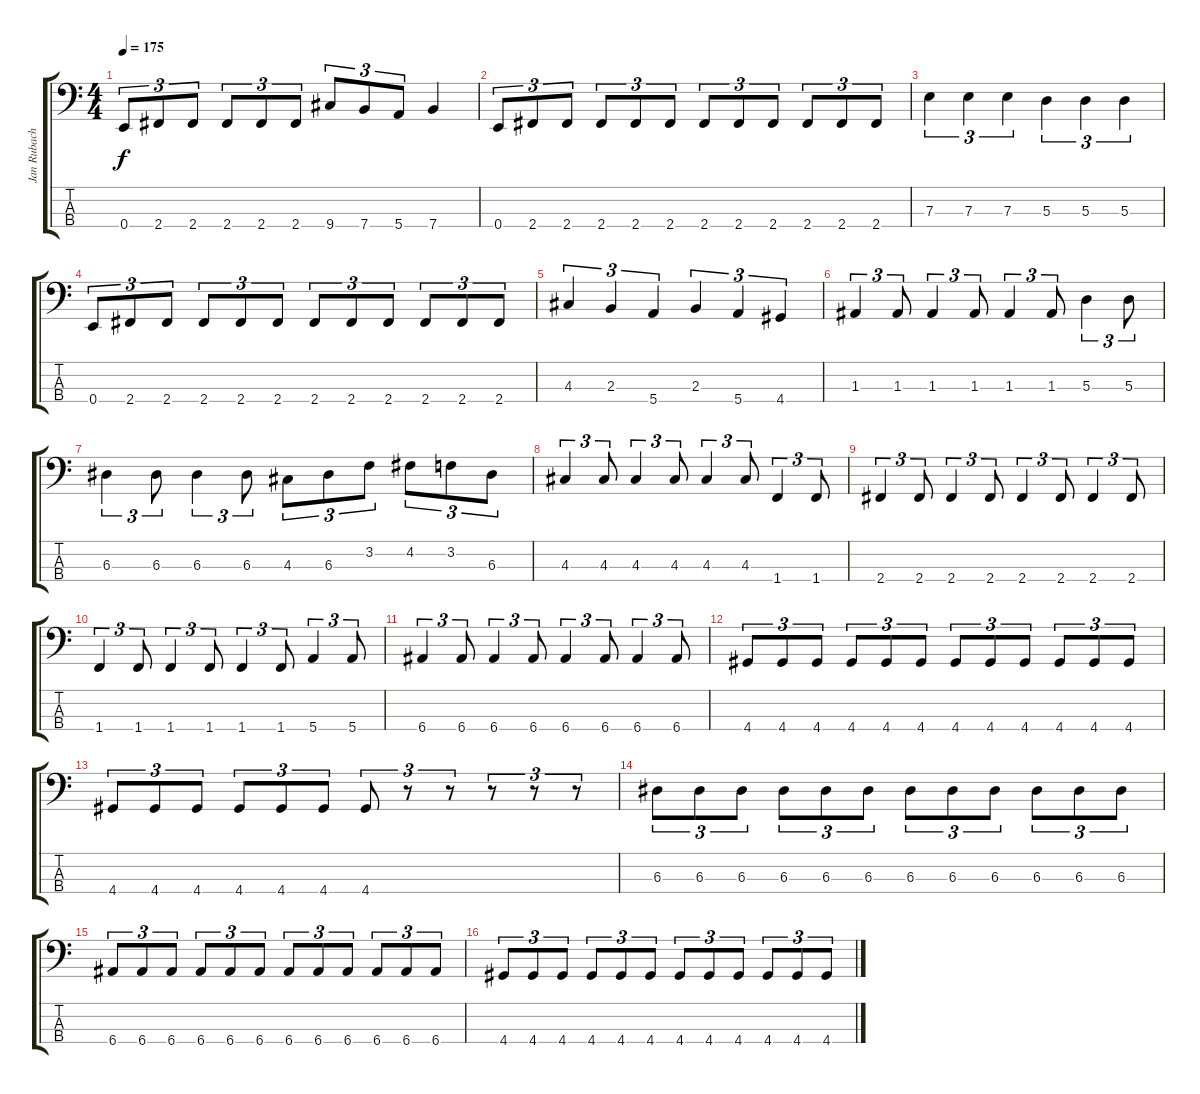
\track ("Jan Rubach" "Jan Rubach") {instrument electricbasspick}
\staff {score tabs}
\tuning (G2 D2 A1 E1) {hide}
\ts (4 4)
\tempo 175
\clef f4
\ks c
0.4.8{tu (3 2) dy f} 2.4.8{tu (3 2)} 2.4.8{tu (3 2)} 2.4.8{tu (3 2)} 2.4.8{tu (3 2)} 2.4.8{tu (3 2)} 9.4.8{tu (3 2)} 7.4.8{tu (3 2)} 5.4.8{tu (3 2)} 7.4.4 |
0.4.8{tu (3 2)} 2.4.8{tu (3 2)} 2.4.8{tu (3 2)} 2.4.8{tu (3 2)} 2.4.8{tu (3 2)} 2.4.8{tu (3 2)} 2.4.8{tu (3 2)} 2.4.8{tu (3 2)} 2.4.8{tu (3 2)} 2.4.8{tu (3 2)} 2.4.8{tu (3 2)} 2.4.8{tu (3 2)} |
7.3.4{tu (3 2)} 7.3.4{tu (3 2)} 7.3.4{tu (3 2)} 5.3.4{tu (3 2)} 5.3.4{tu (3 2)} 5.3.4{tu (3 2)} |
0.4.8{tu (3 2)} 2.4.8{tu (3 2)} 2.4.8{tu (3 2)} 2.4.8{tu (3 2)} 2.4.8{tu (3 2)} 2.4.8{tu (3 2)} 2.4.8{tu (3 2)} 2.4.8{tu (3 2)} 2.4.8{tu (3 2)} 2.4.8{tu (3 2)} 2.4.8{tu (3 2)} 2.4.8{tu (3 2)} |
4.3.4{tu (3 2)} 2.3.4{tu (3 2)} 5.4.4{tu (3 2)} 2.3.4{tu (3 2)} 5.4.4{tu (3 2)} 4.4.4{tu (3 2)} |
1.3.4{tu (3 2)} 1.3.8{tu (3 2)} 1.3.4{tu (3 2)} 1.3.8{tu (3 2)} 1.3.4{tu (3 2)} 1.3.8{tu (3 2)} 5.3.4{tu (3 2)} 5.3.8{tu (3 2)} |
6.3.4{tu (3 2)} 6.3.8{tu (3 2)} 6.3.4{tu (3 2)} 6.3.8{tu (3 2)} 4.3.8{tu (3 2)} 6.3.8{tu (3 2)} 3.2.8{tu (3 2)} 4.2.8{tu (3 2)} 3.2.8{tu (3 2)} 6.3.8{tu (3 2)} |
4.3.4{tu (3 2)} 4.3.8{tu (3 2)} 4.3.4{tu (3 2)} 4.3.8{tu (3 2)} 4.3.4{tu (3 2)} 4.3.8{tu (3 2)} 1.4.4{tu (3 2)} 1.4.8{tu (3 2)} |
2.4.4{tu (3 2)} 2.4.8{tu (3 2)} 2.4.4{tu (3 2)} 2.4.8{tu (3 2)} 2.4.4{tu (3 2)} 2.4.8{tu (3 2)} 2.4.4{tu (3 2)} 2.4.8{tu (3 2)} |
1.4.4{tu (3 2)} 1.4.8{tu (3 2)} 1.4.4{tu (3 2)} 1.4.8{tu (3 2)} 1.4.4{tu (3 2)} 1.4.8{tu (3 2)} 5.4.4{tu (3 2)} 5.4.8{tu (3 2)} |
6.4.4{tu (3 2)} 6.4.8{tu (3 2)} 6.4.4{tu (3 2)} 6.4.8{tu (3 2)} 6.4.4{tu (3 2)} 6.4.8{tu (3 2)} 6.4.4{tu (3 2)} 6.4.8{tu (3 2)} |
4.4.8{tu (3 2)} 4.4.8{tu (3 2)} 4.4.8{tu (3 2)} 4.4.8{tu (3 2)} 4.4.8{tu (3 2)} 4.4.8{tu (3 2)} 4.4.8{tu (3 2)} 4.4.8{tu (3 2)} 4.4.8{tu (3 2)} 4.4.8{tu (3 2)} 4.4.8{tu (3 2)} 4.4.8{tu (3 2)} |
4.4.8{tu (3 2)} 4.4.8{tu (3 2)} 4.4.8{tu (3 2)} 4.4.8{tu (3 2)} 4.4.8{tu (3 2)} 4.4.8{tu (3 2)} 4.4.8{tu (3 2)} r.8{tu (3 2)} r.8{tu (3 2)} r.8{tu (3 2)} r.8{tu (3 2)} r.8{tu (3 2)} |
6.3.8{tu (3 2)} 6.3.8{tu (3 2)} 6.3.8{tu (3 2)} 6.3.8{tu (3 2)} 6.3.8{tu (3 2)} 6.3.8{tu (3 2)} 6.3.8{tu (3 2)} 6.3.8{tu (3 2)} 6.3.8{tu (3 2)} 6.3.8{tu (3 2)} 6.3.8{tu (3 2)} 6.3.8{tu (3 2)} |
6.4.8{tu (3 2)} 6.4.8{tu (3 2)} 6.4.8{tu (3 2)} 6.4.8{tu (3 2)} 6.4.8{tu (3 2)} 6.4.8{tu (3 2)} 6.4.8{tu (3 2)} 6.4.8{tu (3 2)} 6.4.8{tu (3 2)} 6.4.8{tu (3 2)} 6.4.8{tu (3 2)} 6.4.8{tu (3 2)} |
4.4.8{tu (3 2)} 4.4.8{tu (3 2)} 4.4.8{tu (3 2)} 4.4.8{tu (3 2)} 4.4.8{tu (3 2)} 4.4.8{tu (3 2)} 4.4.8{tu (3 2)} 4.4.8{tu (3 2)} 4.4.8{tu (3 2)} 4.4.8{tu (3 2)} 4.4.8{tu (3 2)} 4.4.8{tu (3 2)}
